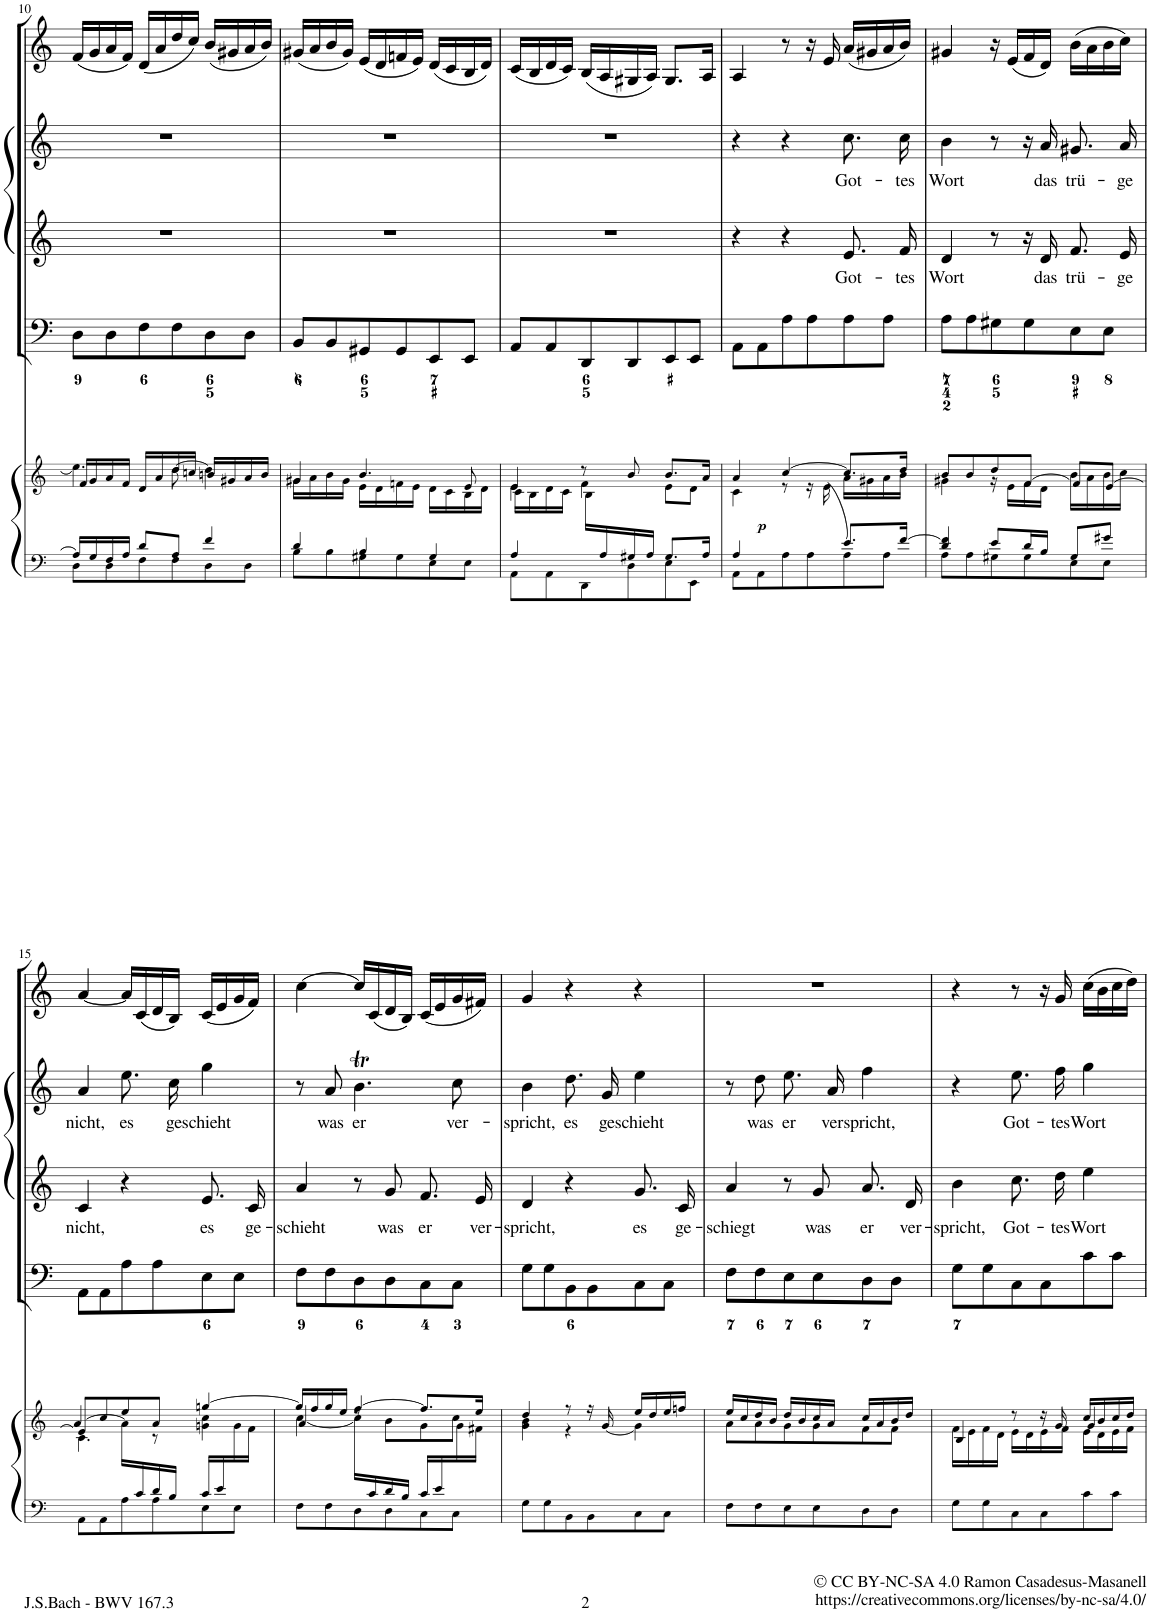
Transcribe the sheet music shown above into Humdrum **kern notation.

**kern	**kern	**dynam	**kern	**kern	**text	**kern	**text	**kern
*part5	*part5	*part5	*part4	*part3	*part3	*part2	*part2	*part1
*staff6	*staff5	*staff5/6	*staff4	*staff3	*staff3	*staff2	*staff2	*staff1
*I"Piano reduction	*	*	*I"Continuo	*I"Alto	*	*I"Soprano	*	*I"Oboe da caccia
*I'Pno	*	*	*	*	*	*	*	*I'Ob
!!LO:PB:g=z
*clefF4	*clefG2	*	*clefF4	*clefG2	*	*clefG2	*	*clefG2
*k[]	*k[]	*	*k[]	*k[]	*	*k[]	*	*k[]
*M3/4	*M3/4	*	*M3/4	*M3/4	*	*M3/4	*	*M3/4
=10	=10	=10	=10	=10	=10	=10	=10	=10
*^	*^	*	*	*	*	*	*	*
16A/LL]	8D\L	16f/LL	4.ee\]	.	8D\L	2.r	.	2.r	.	(16f/LL
16G/	.	16g/	.	.	.	.	.	.	.	16g/
16F/	8D\	16a/	.	.	8D\	.	.	.	.	16a/
16A/JJ	.	16f/JJ	.	.	.	.	.	.	.	16f/JJ)
8d/L	8F\	16d/LL	.	.	8F\	.	.	.	.	(16d/LL
.	.	16a/	.	.	.	.	.	.	.	16a/
8A/J	8F\	16dd/	[>8dd\	.	8F\	.	.	.	.	16dd/
.	.	16ccn/JJ	.	.	.	.	.	.	.	16cc/JJ)
4f/	8D\	16bn/LL	4dd\]	.	8D\	.	.	.	.	(16b/LL
.	.	16g#X/	.	.	.	.	.	.	.	16g#X/
.	8D\J	16a/	.	.	8D\J	.	.	.	.	16a/
.	.	16b/JJ	.	.	.	.	.	.	.	16b/JJ)
=11	=11	=11	=11	=11	=11	=11	=11	=11	=11	=11
4d/	8B\L	4g#X/	16g#\LL	.	8BB/L	2.r	.	2.r	.	(16g#X/LL
.	.	.	16a\	.	.	.	.	.	.	16a/
.	8B\	.	16b\	.	8BB/	.	.	.	.	16b/
.	.	.	16g#\JJ	.	.	.	.	.	.	16g#/JJ)
4B/	8G#X\	4.b/	16e\LL	.	8GG#X/	.	.	.	.	(16e/LL
.	.	.	16d\	.	.	.	.	.	.	16d/
.	8G#\	.	16fn\	.	8GG#/	.	.	.	.	16fn/
.	.	.	16e\JJ	.	.	.	.	.	.	16e/JJ)
4G#/	8E\	.	16d\LL	.	8EE/	.	.	.	.	(16d/LL
.	.	.	16c\	.	.	.	.	.	.	16c/
.	8E\J	8e/	16B\	.	8EE/J	.	.	.	.	16B/
.	.	.	16d\JJ	.	.	.	.	.	.	16d/JJ)
=12	=12	=12	=12	=12	=12	=12	=12	=12	=12	=12
*	*	*^	*^	*	*	*	*	*	*	*
4A/	8AA\L	4e/	4e\	16c\LL	4ryy	.	8AA/L	2.r	.	2.r	.	(16c/LL
.	.	.	.	16B\	.	.	.	.	.	.	.	16B/
.	8AA\	.	.	16d\	.	.	8AA/	.	.	.	.	16d/
.	.	.	.	16c\JJ	.	.	.	.	.	.	.	16c/JJ)
16ryy	8DD\	8r	4f\	2ryy	16B\LL	.	8DD/	.	.	.	.	(16B/LL
16A/	.	.	.	.	4..ryy	.	.	.	.	.	.	16A/
16G#X/	8D\	8b/	.	.	.	.	8DD/	.	.	.	.	16G#X/
16A/JJ	.	.	.	.	.	.	.	.	.	.	.	16A/JJ)
8.G#/L	8E\	8.b/L	8e\L	.	.	.	8EE/	.	.	.	.	8.G#/L
.	8EE\J	.	8d\J	.	.	.	8EE/J	.	.	.	.	.
16A/Jk	.	16a/Jk	.	.	.	.	.	.	.	.	.	16A/Jk
*	*	*	*	*v	*v	*	*	*	*	*	*	*
=13	=13	=13	=13	=13	=13	=13	=13	=13	=13	=13	=13
4A/	8AA\L	4a/	4c\	8ryy	.	8AA\L	4r	.	4r	.	4A/
!	!	!	!	!	!LO:DY:b	!	!	!	!	!	!
.	8AA\	.	.	2ryy	p	8AA\	.	.	.	.	.
4ryy	8A\	[4cc/	8r	.	.	8A\	4r	.	4r	.	8r
.	8A\	.	16r	.	.	8A\	.	.	.	.	16r
.	.	.	[>16e\	.	.	.	.	.	.	.	16e/
!	!	!	!	!	!	!	!	!LO:LY:b	!	!LO:LY:b	!
8.e/L]	8A\	8.cc/L]	16a\LL	.	.	8A\	8.e/L	Got-	8.cc\L	Got-	(16a/LL
.	.	.	16g#X\	.	.	.	.	.	.	.	16g#X/
.	8A\J	.	16a\	8ryy	.	8A\J	.	.	.	.	16a/
!	!	!	!	!	!	!	!	!LO:LY:b	!	!LO:LY:b	!
[16f/Jk	.	16dd/Jk	16b\JJ	.	.	.	16f/Jk	-tes	16cc\Jk	-tes	16b/JJ)
=14	=14	=14	=14	=14	=14	=14	=14	=14	=14	=14	=14
!	!	!	!	!	!	!	!	!LO:LY:b	!	!LO:LY:b	!
*	*	*	*v	*v	*	*	*	*	*	*	*
4d/ 4f/]	8A\L	8b/L	4g#X\	.	8A\L	4d/	Wort	4b\	Wort	4g#X/
.	8A\	8b/	.	.	8A\	.	.	.	.	.
8e/L	8G#X\	8dd/	16r	.	8G#X\	8r	.	8r	.	16r
.	.	.	16e\LL	.	.	.	.	.	.	(16e/LL
16d/L	8G#\	[8f/J	16f\	.	8G#\	16r	.	16r	.	16f/
!	!	!	!	!	!	!	!LO:LY:b	!	!LO:LY:b	!
16B/JJ	.	.	16d\JJ	.	.	16d/	das	16a/	das	16d/JJ)
!	!	!	!	!	!	!	!LO:LY:b	!	!LO:LY:b	!
8G#/L	8E\	8f/L]	16b\LL	.	8E\	8.f/L	trü-	8.g#X/L	trü-	(16b\LL
.	.	.	16a\	.	.	.	.	.	.	16a\
8g#X/J	8E\J	[8e/J	16b\	.	8E\J	.	.	.	.	16b\
!	!	!	!	!	!	!	!LO:LY:b	!	!LO:LY:b	!
.	.	.	16cc\JJ	.	.	16e/Jk	-ge	16a/Jk	-ge	16cc\JJ)
!!LO:LB:g=z
=15	=15	=15	=15	=15	=15	=15	=15	=15	=15	=15
*	*	*	*^	*	*	*	*	*	*	*
!	!	!	!	!	!	!	!	!LO:LY:b	!	!LO:LY:b	!
16ryy	8AA\L	8e/L]	4.c\	[4a/	.	8AA\L	4c/	nicht,	4a/	nicht,	[4a/
.	8AA\	8cc/	.	.	.	8AA\	.	.	.	.	.
!	!	!	!	!	!	!	!	!	!	!LO:LY:b	!
.	8A\	8ee/	.	16a\LL]	.	8A\	4r	.	8.ee\L	es	16a/LL]
16c/	.	.	.	16ryy	.	.	.	.	.	.	(16c/
*	*	*	*v	*v	*	*	*	*	*	*	*
16d/	8A\	8a/J	8r	.	8A\	.	.	.	.	16d/
!	!	!	!	!	!	!	!	!	!LO:LY:b	!
16B/JJ	.	.	.	.	.	.	.	16cc\Jk	ge-	16B/JJ)
!	!	!	!	!	!	!	!LO:LY:b	!	!LO:LY:b	!
16c/LL	8E\	[4ggn/	4gn\ 4cc\	.	8E\	8.e/L	es	4gg\	-schieht	(16c/LL
16e/	.	.	.	.	.	.	.	.	.	16e/
*	*	*	*^	*	*	*	*	*	*	*
8ryy	8E\J	.	.	16g\	.	8E\J	.	.	.	.	16g/
!	!	!	!	!	!	!	!	!LO:LY:b	!	!	!
.	.	.	.	16f\JJ	.	.	16c/Jk	ge-	.	.	16f/JJ)
=16	=16	=16	=16	=16	=16	=16	=16	=16	=16	=16	=16
!	!	!	!	!	!	!	!	!LO:LY:b	!	!	!
16ryy	8F\L	16gg/LL]	[4cc\	4a/	.	8F\L	4a/	-schieht	8r	.	[4cc\
.	.	16ff/	.	.	.	.	.	.	.	.	.
!	!	!	!	!	!	!	!	!	!	!LO:LY:b	!
.	8F\	16gg/	.	.	.	8F\	.	.	8a/	was	.
.	.	16ee/JJ	.	.	.	.	.	.	.	.	.
!	!	!	!	!	!	!	!	!	!	!LO:LY:b	!
.	8D\	[4ff/	16cc\LL]	8r	.	8D\	8r	.	4.bt\	er	16cc/LL]
16c/	.	.	16ryy	.	.	.	.	.	.	.	(16c/
!	!	!	!	!	!	!	!	!LO:LY:b	!	!	!
16d/	8D\	.	16ryy@	8b\L	.	8D\	8g/	was	.	.	16d/
16B/JJ	.	.	16ryy@	.	.	.	.	.	.	.	16B/JJ)
!	!	!	!	!	!	!	!	!LO:LY:b	!	!	!
16c/LL	8C\	8.ff/L]	16ryy@	8g\	.	8C\	8.f/L	er	.	.	(16c/LL
16e/	.	.	16ryy@	.	.	.	.	.	.	.	16e/
!	!	!	!	!	!	!	!	!	!	!LO:LY:b	!
8ryy	8C\J	.	16g\	8cc\J	.	8C\J	.	.	8cc\	ver-	16g/
!	!	!	!	!	!	!	!	!LO:LY:b	!	!	!
.	.	16ee/Jk	16f#X\JJ	.	.	.	16e/Jk	ver-	.	.	16f#X/JJ)
*v	*v	*	*	*	*	*	*	*	*	*	*
*	*	*v	*v	*	*	*	*	*	*	*
=17	=17	=17	=17	=17	=17	=17	=17	=17	=17
!	!	!	!	!	!	!LO:LY:b	!	!LO:LY:b	!
8G\L	4dd/	4g\ 4b\	.	8G\L	4d/	-spricht,	4b\	-spricht,	4g/
8G\	.	.	.	8G\	.	.	.	.	.
!	!	!	!	!	!	!	!	!LO:LY:b	!
8BB\	8r	4r	.	8BB\	4r	.	8.dd\L	es	4r
8BB\	16r	.	.	8BB\	.	.	.	.	.
!	!	!	!	!	!	!	!	!LO:LY:b	!
.	[<16g/	.	.	.	.	.	16g\Jk	ge-	.
!	!	!	!	!	!	!LO:LY:b	!	!LO:LY:b	!
8C\	16ee/LL	4g\]	.	8C\	8.g/L	es	4ee\	-schieht	4r
.	16dd/	.	.	.	.	.	.	.	.
8C\J	16ee/	.	.	8C\J	.	.	.	.	.
!	!	!	!	!	!	!LO:LY:b	!	!	!
.	16ffn/JJ	.	.	.	16c/Jk	ge-	.	.	.
=18	=18	=18	=18	=18	=18	=18	=18	=18	=18
!	!	!	!	!	!	!LO:LY:b	!	!	!
8F\L	16ee/LL	8a\L	.	8F\L	4a/	-schiegt	8r	.	2.r
.	16cc/	.	.	.	.	.	.	.	.
!	!	!	!	!	!	!	!	!LO:LY:b	!
8F\	16dd/	8a\	.	8F\	.	.	8dd\	was	.
.	16b/JJ	.	.	.	.	.	.	.	.
!	!	!	!	!	!	!	!	!LO:LY:b	!
8E\	16dd/LL	8g\	.	8E\	8r	.	8.ee\L	er	.
.	16b/	.	.	.	.	.	.	.	.
!	!	!	!	!	!	!LO:LY:b	!	!	!
8E\	16cc/	8g\	.	8E\	8g/	was	.	.	.
!	!	!	!	!	!	!	!	!LO:LY:b	!
.	16a/JJ	.	.	.	.	.	16a\Jk	ver-	.
!	!	!	!	!	!	!LO:LY:b	!	!LO:LY:b	!
8D\	16cc/LL	8f\	.	8D\	8.a/L	er	4ff\	-spricht,	.
.	16a/	.	.	.	.	.	.	.	.
8D\J	16b/	8f\J	.	8D\J	.	.	.	.	.
!	!	!	!	!	!	!LO:LY:b	!	!	!
.	16dd/JJ	.	.	.	16d/Jk	ver-	.	.	.
=19	=19	=19	=19	=19	=19	=19	=19	=19	=19
*	*	*^	*	*	*	*	*	*	*
!	!	!	!	!	!	!	!LO:LY:b	!	!	!
8G\L	4B/	16f\LL	4ryy	.	8G\L	4b\	-spricht,	4r	.	4r
.	.	16e\	.	.	.	.	.	.	.	.
8G\	.	16f\	.	.	8G\	.	.	.	.	.
.	.	16d\JJ	.	.	.	.	.	.	.	.
!	!	!	!	!	!	!	!LO:LY:b	!	!LO:LY:b	!
8C\	8r	16e\LL	4ryy	.	8C\	8.cc\L	Got-	8.ee\L	Got-	8r
.	.	16d\	.	.	.	.	.	.	.	.
8C\	16r	16e\	.	.	8C\	.	.	.	.	16r
!	!	!	!	!	!	!	!LO:LY:b	!	!LO:LY:b	!
.	16g/	16f\JJ	.	.	.	16dd\Jk	-tes	16ff\Jk	-tes	16g/
!	!	!	!	!	!	!	!LO:LY:b	!	!LO:LY:b	!
8c\	16cc/LL	16e\LL	4g/	.	8c\	4ee\	Wort	4gg\	Wort	(16cc\LL
.	16b/	16d\	.	.	.	.	.	.	.	16b\
8c\J	16cc/	16e\	.	.	8c\J	.	.	.	.	16cc\
.	16dd/JJ	16f\JJ	.	.	.	.	.	.	.	16dd\JJ)
*	*v	*v	*v	*	*	*	*	*	*	*
=	=	=	=	=	=	=	=	=
*-	*-	*-	*-	*-	*-	*-	*-	*-
